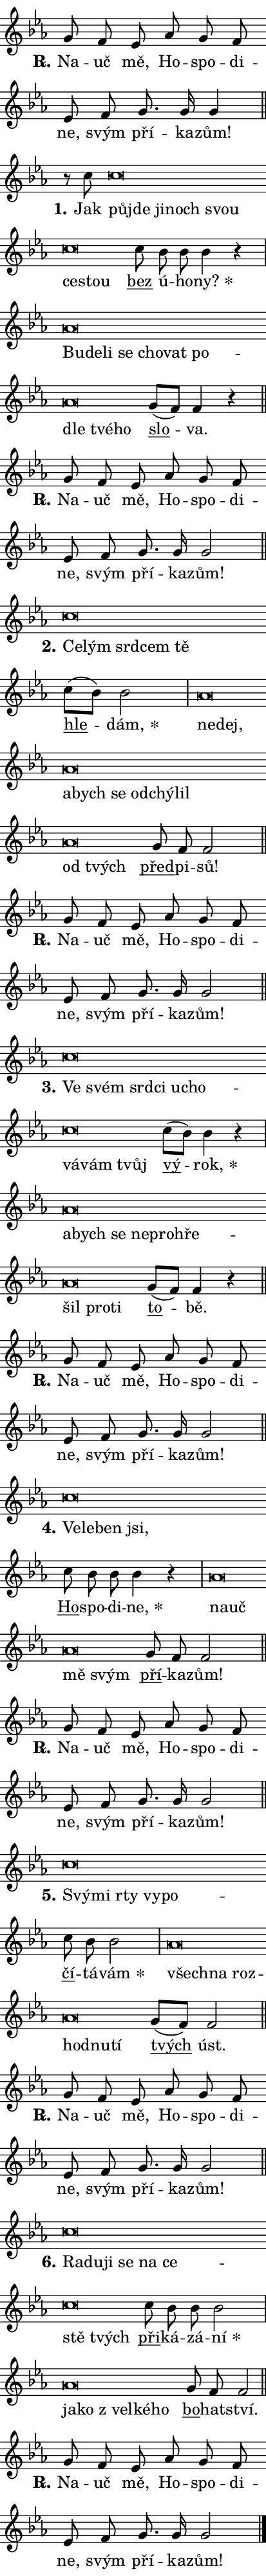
\version "2.22.1"
\header { tagline = "" }
\paper {
  indent = 0\cm
  top-margin = 0\cm
  right-margin = 0\cm
  bottom-margin = 0\cm
  left-margin = 0\cm
  paper-width = 7\cm
  page-breaking = #ly:one-page-breaking
  system-system-spacing.basic-distance = #11
  score-system-spacing.basic-distance = #11
  ragged-last = ##f
}


%% Author: Thomas Morley
%% https://lists.gnu.org/archive/html/lilypond-user/2020-05/msg00002.html
#(define (line-position grob)
"Returns position of @var[grob} in current system:
   @code{'start}, if at first time-step
   @code{'end}, if at last time-step
   @code{'middle} otherwise
"
  (let* ((col (ly:item-get-column grob))
         (ln (ly:grob-object col 'left-neighbor))
         (rn (ly:grob-object col 'right-neighbor))
         (col-to-check-left (if (ly:grob? ln) ln col))
         (col-to-check-right (if (ly:grob? rn) rn col))
         (break-dir-left
           (and
             (ly:grob-property col-to-check-left 'non-musical #f)
             (ly:item-break-dir col-to-check-left)))
         (break-dir-right
           (and
             (ly:grob-property col-to-check-right 'non-musical #f)
             (ly:item-break-dir col-to-check-right))))
        (cond ((eqv? 1 break-dir-left) 'start)
              ((eqv? -1 break-dir-right) 'end)
              (else 'middle))))

#(define (tranparent-at-line-position vctor)
  (lambda (grob)
  "Relying on @code{line-position} select the relevant enry from @var{vctor}.
Used to determine transparency,"
    (case (line-position grob)
      ((end) (not (vector-ref vctor 0)))
      ((middle) (not (vector-ref vctor 1)))
      ((start) (not (vector-ref vctor 2))))))

noteHeadBreakVisibility =
#(define-music-function (break-visibility)(vector?)
"Makes @code{NoteHead}s transparent relying on @var{break-visibility}"
#{
  \override NoteHead.transparent =
    #(tranparent-at-line-position break-visibility)
#})

#(define delete-ledgers-for-transparent-note-heads
  (lambda (grob)
    "Reads whether a @code{NoteHead} is transparent.
If so this @code{NoteHead} is removed from @code{'note-heads} from
@var{grob}, which is supposed to be @code{LedgerLineSpanner}.
As a result ledgers are not printed for this @code{NoteHead}"
    (let* ((nhds-array (ly:grob-object grob 'note-heads))
           (nhds-list
             (if (ly:grob-array? nhds-array)
                 (ly:grob-array->list nhds-array)
                 '()))
           ;; Relies on the transparent-property being done before
           ;; Staff.LedgerLineSpanner.after-line-breaking is executed.
           ;; This is fragile ...
           (to-keep
             (remove
               (lambda (nhd)
                 (ly:grob-property nhd 'transparent #f))
               nhds-list)))
      ;; TODO find a better method to iterate over grob-arrays, similiar
      ;; to filter/remove etc for lists
      ;; For now rebuilt from scratch
      (set! (ly:grob-object grob 'note-heads)  '())
      (for-each
        (lambda (nhd)
          (ly:pointer-group-interface::add-grob grob 'note-heads nhd))
        to-keep))))

hideNotes = {
  \noteHeadBreakVisibility #begin-of-line-visible
}
unHideNotes = {
  \noteHeadBreakVisibility #all-visible
}

% work-around for resetting accidentals
% https://lilypond.org/doc/v2.23/Documentation/notation/displaying-rhythms#unmetered-music
cadenzaMeasure = {
  \cadenzaOff
  \partial 1024 s1024
  \cadenzaOn
}

#(define-markup-command (accent layout props text) (markup?)
  "Underline accented syllable"
  (interpret-markup layout props
    #{\markup \override #'(offset . 4.3) \underline { #text }#}))

responsum = \markup \concat {
  "R" \hspace #-1.05 \path #0.1 #'((moveto 0 0.07) (lineto 0.9 0.8)) \hspace #0.05 "."
}

\layout {
    \context {
        \Staff
        \remove "Time_signature_engraver"
        \override LedgerLineSpanner.after-line-breaking = #delete-ledgers-for-transparent-note-heads
    }
    \context {
        \Voice {
            \override NoteHead.output-attributes = #'((class . "notehead"))
            \override Hairpin.height = #0.55
        }
    }
    \context {
        \Lyrics {
            \override StanzaNumber.output-attributes = #'((class . "stanzanumber"))
            \override LyricSpace.minimum-distance = #0.9
            \override LyricText.font-name = #"TeX Gyre Schola"
            \override LyricText.font-size = 1
            \override StanzaNumber.font-name = #"TeX Gyre Schola Bold"
            \override StanzaNumber.font-size = 1
        }
    }
}

% magnetic-lyrics.ily
%
%   written by
%     Jean Abou Samra <jean@abou-samra.fr>
%     Werner Lemberg <wl@gnu.org>
%
%   adapted by
%     Jiri Hon <jiri.hon@gmail.com>
%
% Version 2022-Apr-15

% https://www.mail-archive.com/lilypond-user@gnu.org/msg149350.html

#(define (Left_hyphen_pointer_engraver context)
   "Collect syllable-hyphen-syllable occurrences in lyrics and store
them in properties.  This engraver only looks to the left.  For
example, if the lyrics input is @code{foo -- bar}, it does the
following.

@itemize @bullet
@item
Set the @code{text} property of the @code{LyricHyphen} grob between
@q{foo} and @q{bar} to @code{foo}.

@item
Set the @code{left-hyphen} property of the @code{LyricText} grob with
text @q{foo} to the @code{LyricHyphen} grob between @q{foo} and
@q{bar}.
@end itemize

Use this auxiliary engraver in combination with the
@code{lyric-@/text::@/apply-@/magnetic-@/offset!} hook."
   (let ((hyphen #f)
         (text #f))
     (make-engraver
      (acknowledgers
       ((lyric-syllable-interface engraver grob source-engraver)
        (set! text grob)))
      (end-acknowledgers
       ((lyric-hyphen-interface engraver grob source-engraver)
        ;(when (not (grob::has-interface grob 'lyric-space-interface))
          (set! hyphen grob)));)
      ((stop-translation-timestep engraver)
       (when (and text hyphen)
         (ly:grob-set-object! text 'left-hyphen hyphen))
       (set! text #f)
       (set! hyphen #f)))))

#(define (lyric-text::apply-magnetic-offset! grob)
   "If the space between two syllables is less than the value in
property @code{LyricText@/.details@/.squash-threshold}, move the right
syllable to the left so that it gets concatenated with the left
syllable.

Use this function as a hook for
@code{LyricText@/.after-@/line-@/breaking} if the
@code{Left_@/hyphen_@/pointer_@/engraver} is active."
   (let ((hyphen (ly:grob-object grob 'left-hyphen #f)))
     (when hyphen
       (let ((left-text (ly:spanner-bound hyphen LEFT)))
         (when (grob::has-interface left-text 'lyric-syllable-interface)
           (let* ((common (ly:grob-common-refpoint grob left-text X))
                  (this-x-ext (ly:grob-extent grob common X))
                  (left-x-ext
                   (begin
                     ;; Trigger magnetism for left-text.
                     (ly:grob-property left-text 'after-line-breaking)
                     (ly:grob-extent left-text common X)))
                  ;; `delta` is the gap width between two syllables.
                  (delta (- (interval-start this-x-ext)
                            (interval-end left-x-ext)))
                  (details (ly:grob-property grob 'details))
                  (threshold (assoc-get 'squash-threshold details 0.2)))
             (when (< delta threshold)
               (let* (;; We have to manipulate the input text so that
                      ;; ligatures crossing syllable boundaries are not
                      ;; disabled.  For languages based on the Latin
                      ;; script this is essentially a beautification.
                      ;; However, for non-Western scripts it can be a
                      ;; necessity.
                      (lt (ly:grob-property left-text 'text))
                      (rt (ly:grob-property grob 'text))
                      (is-space (grob::has-interface hyphen 'lyric-space-interface))
                      (space (if is-space " " ""))
                      (space-markup (grob-interpret-markup grob " "))
                      (space-size (interval-length (ly:stencil-extent space-markup X)))
                      (extra-delta (if is-space space-size 0))
                      ;; Append new syllable.
                      (ltrt-space (if (and (string? lt) (string? rt))
                                (string-append lt space rt)
                                (make-concat-markup (list lt space rt))))
                      ;; Right-align `ltrt` to the right side.
                      (ltrt-space-markup (grob-interpret-markup
                               grob
                               (make-translate-markup
                                (cons (interval-length this-x-ext) 0)
                                (make-right-align-markup ltrt-space)))))
                 (begin
                   ;; Don't print `left-text`.
                   (ly:grob-set-property! left-text 'stencil #f)
                   ;; Set text and stencil (which holds all collected
                   ;; syllables so far) and shift it to the left.
                   (ly:grob-set-property! grob 'text ltrt-space)
                   (ly:grob-set-property! grob 'stencil ltrt-space-markup)
                   (ly:grob-translate-axis! grob (- (- delta extra-delta)) X))))))))))


#(define (lyric-hyphen::displace-bounds-first grob)
   ;; Make very sure this callback isn't triggered too early.
   (let ((left (ly:spanner-bound grob LEFT))
         (right (ly:spanner-bound grob RIGHT)))
     (ly:grob-property left 'after-line-breaking)
     (ly:grob-property right 'after-line-breaking)
     (ly:lyric-hyphen::print grob)))

squashThreshold = #0.4

\layout {
  \context {
    \Lyrics
    \consists #Left_hyphen_pointer_engraver
    \override LyricText.after-line-breaking =
      #lyric-text::apply-magnetic-offset!
    \override LyricHyphen.stencil = #lyric-hyphen::displace-bounds-first
    \override LyricText.details.squash-threshold = \squashThreshold
    \override LyricHyphen.minimum-distance = 0
    \override LyricHyphen.minimum-length = \squashThreshold
  }
}

squash = \override LyricText.details.squash-threshold = 9999
unSquash = \override LyricText.details.squash-threshold = \squashThreshold

left = \override LyricText.self-alignment-X = #LEFT
unLeft = \revert LyricText.self-alignment-X

starOffset = #(lambda (grob) 
                (let ((x_offset (ly:self-alignment-interface::aligned-on-x-parent grob)))
                  (if (= x_offset 0) 0 (+ x_offset 1.2))))

star = #(define-music-function (syllable)(string?)
"Append star separator at the end of a syllable"
#{
  \once \override LyricText.X-offset = #starOffset
  \lyricmode { \markup {
    #syllable
    \override #'((font-name . "TeX Gyre Schola Bold")) \hspace #0.2 \lower #0.65 \larger "*"
  } }
#})

starAccent = #(define-music-function (syllable)(string?)
"Append star separator at the end of a syllable and make accent"
#{
  \once \override LyricText.X-offset = #starOffset
  \lyricmode { \markup {
    \accent #syllable
    \override #'((font-name . "TeX Gyre Schola Bold")) \hspace #0.2 \lower #0.65 \larger "*"
  } }
#})

breath = #(define-music-function (syllable)(string?)
"Append breathing indicator at the end of a syllable"
#{
  \lyricmode { \markup { #syllable "+" } }
#})

optionalBreath = #(define-music-function (syllable)(string?)
"Append optional breathing indicator at the end of a syllable"
#{
  \lyricmode { \markup { #syllable "(+)" } }
#})


\score {
    <<
        \new Voice = "melody" { \cadenzaOn \key es \major \relative { g'8 f es as g f \bar "" es f g8. g16 g4 \cadenzaMeasure \bar "||" \break }
\relative { r8 c''8 c\breve*1/16 \hideNotes \breve*1/16 \bar "" \breve*1/16 \bar "" \breve*1/16 \bar "" \breve*1/16 \bar "" \breve*1/16 \breve*1/16 \bar "" \unHideNotes \bar "" c8 bes bes bes4 r \cadenzaMeasure \bar "|" as\breve*1/16 \hideNotes \breve*1/16 \bar "" \breve*1/16 \bar "" \breve*1/16 \bar "" \breve*1/16 \bar "" \breve*1/16 \bar "" \breve*1/16 \bar "" \breve*1/16 \bar "" \breve*1/16 \breve*1/16 \bar "" \unHideNotes \bar "" g8[( f)] f4 r \cadenzaMeasure \bar "||" \break }
\relative { g'8 f es as g f \bar "" es f g8. g16 g2 \cadenzaMeasure \bar "||" \break }
\relative { c''\breve*1/16 \hideNotes \breve*1/16 \bar "" \breve*1/16 \bar "" \breve*1/16 \breve*1/16 \bar "" \unHideNotes \bar "" c8[( bes)] bes2 \cadenzaMeasure \bar "|" as\breve*1/16 \hideNotes \breve*1/16 \bar "" \breve*1/16 \bar "" \breve*1/16 \bar "" \breve*1/16 \bar "" \breve*1/16 \bar "" \breve*1/16 \bar "" \breve*1/16 \bar "" \breve*1/16 \breve*1/16 \bar "" \unHideNotes \bar "" g8 f f2 \cadenzaMeasure \bar "||" \break }
\relative { g'8 f es as g f \bar "" es f g8. g16 g2 \cadenzaMeasure \bar "||" \break }
\relative { c''\breve*1/16 \hideNotes \breve*1/16 \bar "" \breve*1/16 \bar "" \breve*1/16 \bar "" \breve*1/16 \bar "" \breve*1/16 \bar "" \breve*1/16 \bar "" \breve*1/16 \breve*1/16 \bar "" \unHideNotes \bar "" c8[( bes)] bes4 r \cadenzaMeasure \bar "|" as\breve*1/16 \hideNotes \breve*1/16 \bar "" \breve*1/16 \bar "" \breve*1/16 \bar "" \breve*1/16 \bar "" \breve*1/16 \bar "" \breve*1/16 \bar "" \breve*1/16 \breve*1/16 \bar "" \unHideNotes \bar "" g8[( f)] f4 r \cadenzaMeasure \bar "||" \break }
\relative { g'8 f es as g f \bar "" es f g8. g16 g2 \cadenzaMeasure \bar "||" \break }
\relative { c''\breve*1/16 \hideNotes \breve*1/16 \bar "" \breve*1/16 \breve*1/16 \bar "" \unHideNotes \bar "" c8 bes bes bes4 r \cadenzaMeasure \bar "|" as\breve*1/16 \hideNotes \breve*1/16 \bar "" \breve*1/16 \breve*1/16 \bar "" \unHideNotes \bar "" g8 f f2 \cadenzaMeasure \bar "||" \break }
\relative { g'8 f es as g f \bar "" es f g8. g16 g2 \cadenzaMeasure \bar "||" \break }
\relative { c''\breve*1/16 \hideNotes \breve*1/16 \bar "" \breve*1/16 \bar "" \breve*1/16 \breve*1/16 \bar "" \unHideNotes \bar "" c8 bes bes2 \cadenzaMeasure \bar "|" as\breve*1/16 \hideNotes \breve*1/16 \bar "" \breve*1/16 \bar "" \breve*1/16 \bar "" \breve*1/16 \breve*1/16 \bar "" \unHideNotes \bar "" g8[( f)] f2 \cadenzaMeasure \bar "||" \break }
\relative { g'8 f es as g f \bar "" es f g8. g16 g2 \cadenzaMeasure \bar "||" \break }
\relative { c''\breve*1/16 \hideNotes \breve*1/16 \bar "" \breve*1/16 \bar "" \breve*1/16 \bar "" \breve*1/16 \bar "" \breve*1/16 \bar "" \breve*1/16 \breve*1/16 \bar "" \unHideNotes \bar "" c8 bes bes bes2 \cadenzaMeasure \bar "|" as\breve*1/16 \hideNotes \breve*1/16 \bar "" \breve*1/16 \bar "" \breve*1/16 \breve*1/16 \bar "" \unHideNotes \bar "" g8 f f2 \cadenzaMeasure \bar "||" \break }
\relative { g'8 f es as g f \bar "" es f g8. g16 g2 \cadenzaMeasure \bar "||" \break } \bar "|." }
        \new Lyrics \lyricsto "melody" { \lyricmode { \set stanza = \responsum
Na -- uč mě, Ho -- spo -- di -- ne, svým pří -- ka -- zům!
\set stanza = "1."
Jak \left půj -- \squash de ji -- noch svou ce -- stou \unLeft \unSquash \markup \accent bez ú -- ho -- \star ny? \left Bu -- \squash de -- li se cho -- vat po -- dle tvé -- ho \unLeft \unSquash \markup \accent slo -- va.
\set stanza = \responsum
Na -- uč mě, Ho -- spo -- di -- ne, svým pří -- ka -- zům!
\set stanza = "2."
\left Ce -- \squash lým srd -- cem tě \unLeft \unSquash \markup \accent hle -- \star dám, \left ne -- \squash dej, a -- bych se od -- chý -- lil od tvých \unLeft \unSquash \markup \accent před -- pi -- sů!
\set stanza = \responsum
Na -- uč mě, Ho -- spo -- di -- ne, svým pří -- ka -- zům!
\set stanza = "3."
\left Ve \squash svém srd -- ci u -- cho -- vá -- vám tvůj \unLeft \unSquash \markup \accent vý -- \star rok, \left a -- \squash bych se ne -- pro -- hře -- šil pro -- ti \unLeft \unSquash \markup \accent to -- bě.
\set stanza = \responsum
Na -- uč mě, Ho -- spo -- di -- ne, svým pří -- ka -- zům!
\set stanza = "4."
\left Ve -- \squash le -- ben jsi, \unLeft \unSquash \markup \accent Ho -- spo -- di -- \star ne, \left na -- \squash uč mě svým \unLeft \unSquash \markup \accent pří -- ka -- zům!
\set stanza = \responsum
Na -- uč mě, Ho -- spo -- di -- ne, svým pří -- ka -- zům!
\set stanza = "5."
\left Svý -- \squash mi rty vy -- po -- \unLeft \unSquash \markup \accent čí -- tá -- \star vám \left všech -- \squash na roz -- hod -- nu -- tí \unLeft \unSquash \markup \accent tvých úst.
\set stanza = \responsum
Na -- uč mě, Ho -- spo -- di -- ne, svým pří -- ka -- zům!
\set stanza = "6."
\left Ra -- \squash du -- ji se na ce -- stě tvých \unLeft \unSquash \markup \accent při -- ká -- zá -- \star ní \left ja -- \squash ko "z vel" -- ké -- ho \unLeft \unSquash \markup \accent bo -- hat -- ství.
\set stanza = \responsum
Na -- uč mě, Ho -- spo -- di -- ne, svým pří -- ka -- zům! } }
    >>
    \layout {}
}
